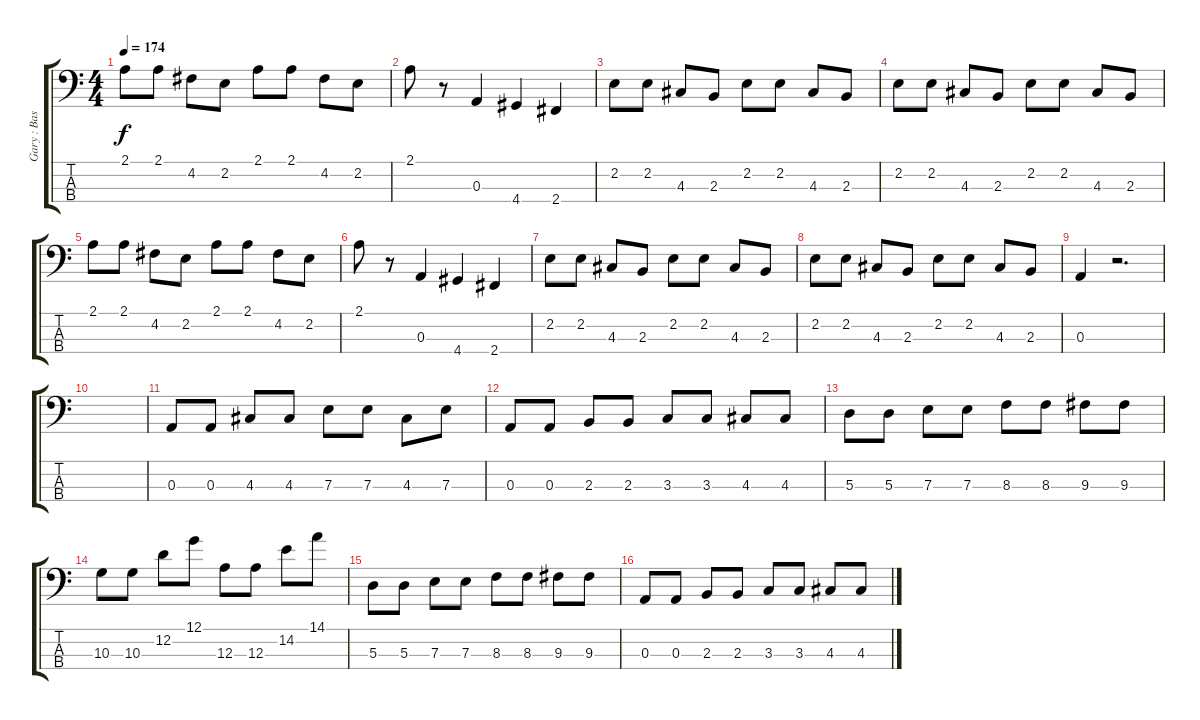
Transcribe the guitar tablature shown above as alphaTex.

\track ("Gary : Bass" "Gary : Bas") {instrument electricbasspick}
\staff {score tabs}
\tuning (G2 D2 A1 E1) {hide}
\ts (4 4)
\tempo 174
\clef f4
\ks c
2.1.8{dy f} 2.1.8 4.2.8 2.2.8 2.1.8 2.1.8 4.2.8 2.2.8 |
2.1.8 r.8 0.3.4 4.4.4 2.4.4 |
2.2.8 2.2.8 4.3.8 2.3.8 2.2.8 2.2.8 4.3.8 2.3.8 |
2.2.8 2.2.8 4.3.8 2.3.8 2.2.8 2.2.8 4.3.8 2.3.8 |
2.1.8 2.1.8 4.2.8 2.2.8 2.1.8 2.1.8 4.2.8 2.2.8 |
2.1.8 r.8 0.3.4 4.4.4 2.4.4 |
2.2.8 2.2.8 4.3.8 2.3.8 2.2.8 2.2.8 4.3.8 2.3.8 |
2.2.8 2.2.8 4.3.8 2.3.8 2.2.8 2.2.8 4.3.8 2.3.8 |
0.3.4 r.2{d} |
|
0.3.8 0.3.8 4.3.8 4.3.8 7.3.8 7.3.8 4.3.8 7.3.8 |
0.3.8 0.3.8 2.3.8 2.3.8 3.3.8 3.3.8 4.3.8 4.3.8 |
5.3.8 5.3.8 7.3.8 7.3.8 8.3.8 8.3.8 9.3.8 9.3.8 |
10.3.8 10.3.8 12.2.8 12.1.8 12.3.8 12.3.8 14.2.8 14.1.8 |
5.3.8 5.3.8 7.3.8 7.3.8 8.3.8 8.3.8 9.3.8 9.3.8 |
0.3.8 0.3.8 2.3.8 2.3.8 3.3.8 3.3.8 4.3.8 4.3.8
